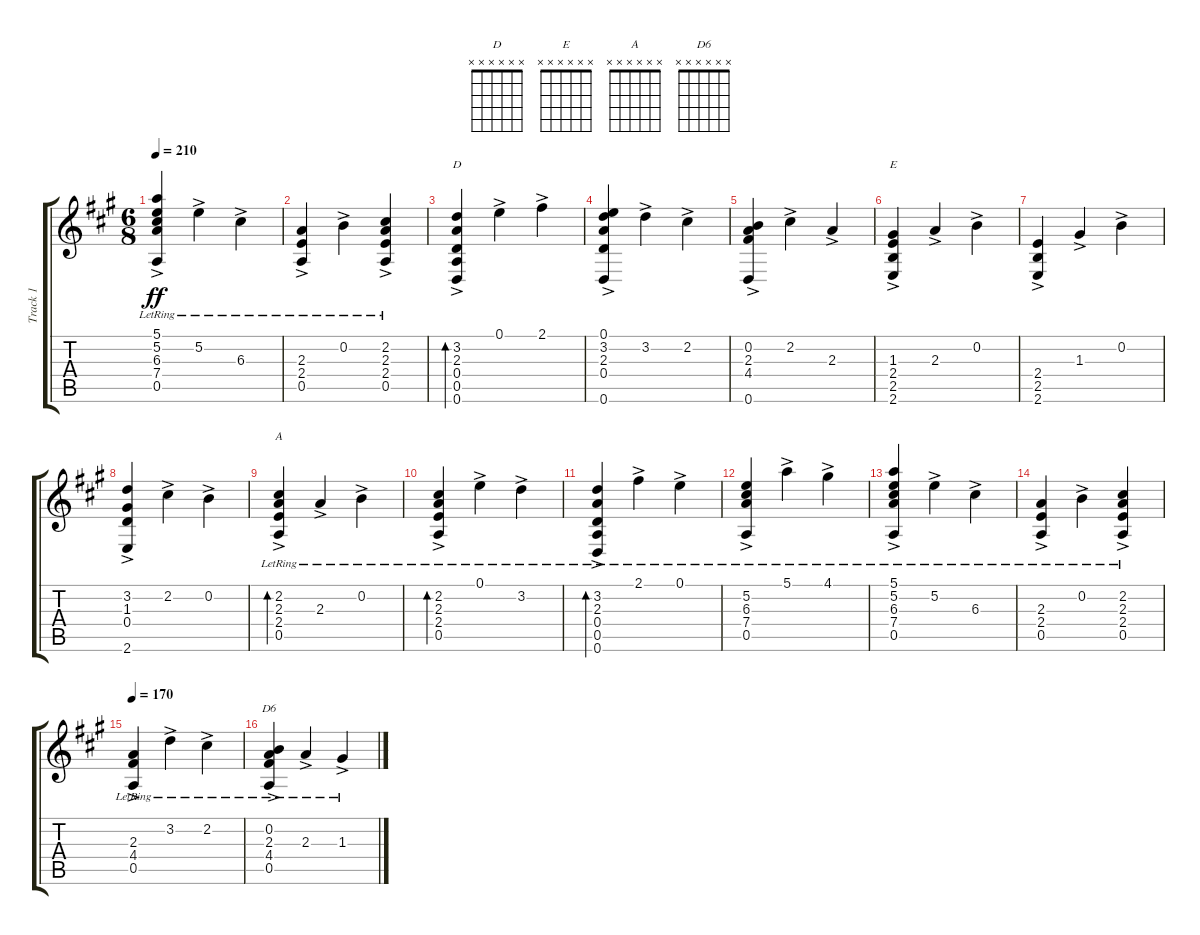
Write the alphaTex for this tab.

\track ("Track 1" "Track 1") {instrument acousticguitarnylon}
\staff {score tabs}
\tuning (E4 B3 G3 D3 A2 D2) {hide}
\chord ("D" x x x x x x)
\chord ("E" x x x x x x)
\chord ("A" x x x x x x)
\chord ("D6" x x x x x x)
\ts (6 8)
\tempo 210
\clef g2
\ks a
(5.1{ac lr} 5.2{lr} 6.3{lr} 7.4{lr} 0.5{lr}).4{dy ff} 5.2{ac lr}.4 6.3{ac lr}.4 |
(2.3{ac lr} 2.4{lr} 0.5{lr}).4 0.2{ac lr}.4 (2.2{ac lr} 2.3{lr} 2.4{lr} 0.5{lr}).4 |
(3.2{ac} 2.3 0.4 0.5 0.6).4{bd 480 ch "D"} 0.1{ac}.4 2.1{ac}.4 |
(0.1{ac} 3.2 2.3 0.4 0.6).4 3.2{ac}.4 2.2{ac}.4 |
(0.2{ac} 2.3 4.4 0.6).4 2.2{ac}.4 2.3{ac}.4 |
(1.3{ac} 2.4 2.5 2.6).4{ch "E"} 2.3{ac}.4 0.2{ac}.4 |
(2.4{ac} 2.5 2.6).4 1.3{ac}.4 0.2{ac}.4 |
(3.2{ac} 1.3 0.4 2.6).4 2.2{ac}.4 0.2{ac}.4 |
(2.2{ac lr} 2.3{lr} 2.4{lr} 0.5{lr}).4{bd 480 ch "A"} 2.3{ac lr}.4 0.2{ac lr}.4 |
(2.2{ac lr} 2.3{lr} 2.4{lr} 0.5{lr}).4{bd 120} 0.1{ac lr}.4 3.2{ac lr}.4 |
(3.2{ac lr} 2.3{lr} 0.4{lr} 0.5{lr} 0.6).4{bd 120} 2.1{ac lr}.4 0.1{ac lr}.4 |
(5.2{ac lr} 6.3{lr} 7.4{lr} 0.5{lr}).4 5.1{ac lr}.4 4.1{ac lr}.4 |
(5.1{ac lr} 5.2{lr} 6.3{lr} 7.4{lr} 0.5{lr}).4 5.2{ac lr}.4 6.3{ac lr}.4 |
(2.3{ac lr} 2.4{lr} 0.5{lr}).4 0.2{ac lr}.4 (2.2{ac lr} 2.3{lr} 2.4{lr} 0.5{lr}).4 |
\tempo 170
(2.3{ac lr} 4.4{lr} 0.5{lr}).4 3.2{ac lr}.4 2.2{ac lr}.4 |
(0.2{ac lr} 2.3{lr} 4.4{lr} 0.5{lr}).4{ch "D6"} 2.3{ac lr}.4 1.3{ac lr}.4
